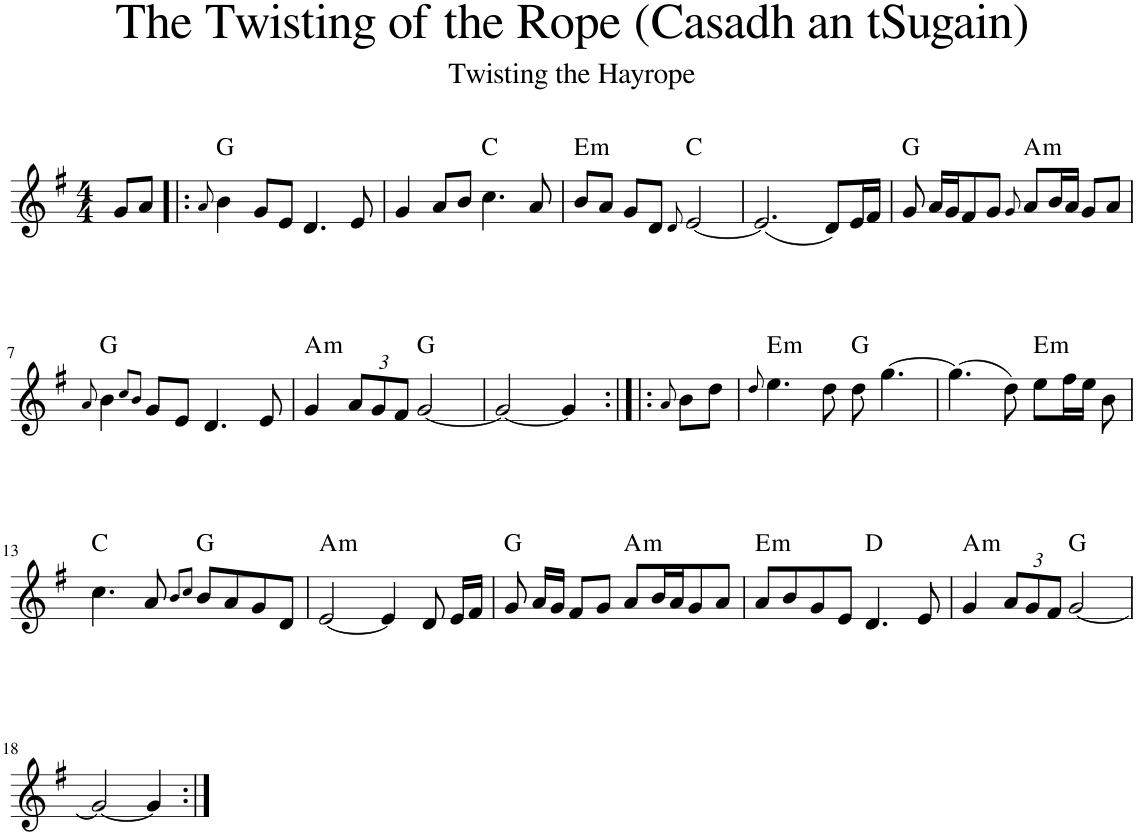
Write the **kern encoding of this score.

**kern	**harte
*part1	*part1
*staff1	*
*I"Piano	*
*I'Pno	*
*clefG2	*
*k[f#]	*
*G:	*
*M4/4	*
=1	=1
8g/L	.
8a/J	.
=2!|:	=2!|:
8qa/	.
4b\	G:maj
8g/L	.
8e/J	.
4.d/	.
8e/	.
=3	=3
4g/	.
8a/L	.
8b/J	.
4.cc\	C:maj
8a/	.
=4	=4
!	!LO:H:kt=m
8b/L	E:min
8a/J	.
8g/L	.
8d/J	.
8qd/	.
[2e/	C:maj
=5	=5
(2.e/]	.
8d/L)	.
16e/L	.
16f#/JJ	.
=6	=6
8g/	G:maj
16a/LL	.
16g/J	.
8f#/	.
8g/J	.
8qg/	.
!	!LO:H:kt=m
8a/L	A:min
16b/L	.
16a/JJ	.
8g/L	.
8a/J	.
!!LO:LB:g=z
=7	=7
8qa/	.
4b\	G:maj
8qcc/L	.
8qb/J	.
8g/L	.
8e/J	.
4.d/	.
8e/	.
=8	=8
!	!LO:H:kt=m
4g/	A:min
*Xbrackettup	*
12a/L	.
12g/	.
12f#/J	.
[2g/	G:maj
=9	=9
2g/_	.
4g/]	.
=10:|!|:	=10:|!|:
8qa/	.
8b\L	.
8dd\J	.
=11	=11
8qdd/	.
!	!LO:H:kt=m
4.ee\	E:min
8dd\	.
8dd\	G:maj
[4.gg\	.
=12	=12
(4.gg\]	.
8dd\)	.
!	!LO:H:kt=m
8ee\L	E:min
16ff#\L	.
16ee\JJ	.
8b\	.
!!LO:LB:g=z
=13	=13
4.cc\	C:maj
8a/	.
8qb/L	.
8qcc/J	.
8b/L	G:maj
8a/	.
8g/	.
8d/J	.
=14	=14
!	!LO:H:kt=m
[2e/	A:min
4e/]	.
8d/	.
16e/LL	.
16f#/JJ	.
=15	=15
8g/	G:maj
16a/LL	.
16g/JJ	.
8f#/L	.
8g/J	.
!	!LO:H:kt=m
8a/L	A:min
16b/L	.
16a/J	.
8g/	.
8a/J	.
=16	=16
!	!LO:H:kt=m
8a/L	E:min
8b/	.
8g/	.
8e/J	.
4.d/	D:maj
8e/	.
=17	=17
!	!LO:H:kt=m
4g/	A:min
12a/L	.
12g/	.
12f#/J	.
[2g/	G:maj
!!LO:LB:g=z
=18	=18
2g/_	.
4g/]	.
=:|!	=:|!
*-	*-
